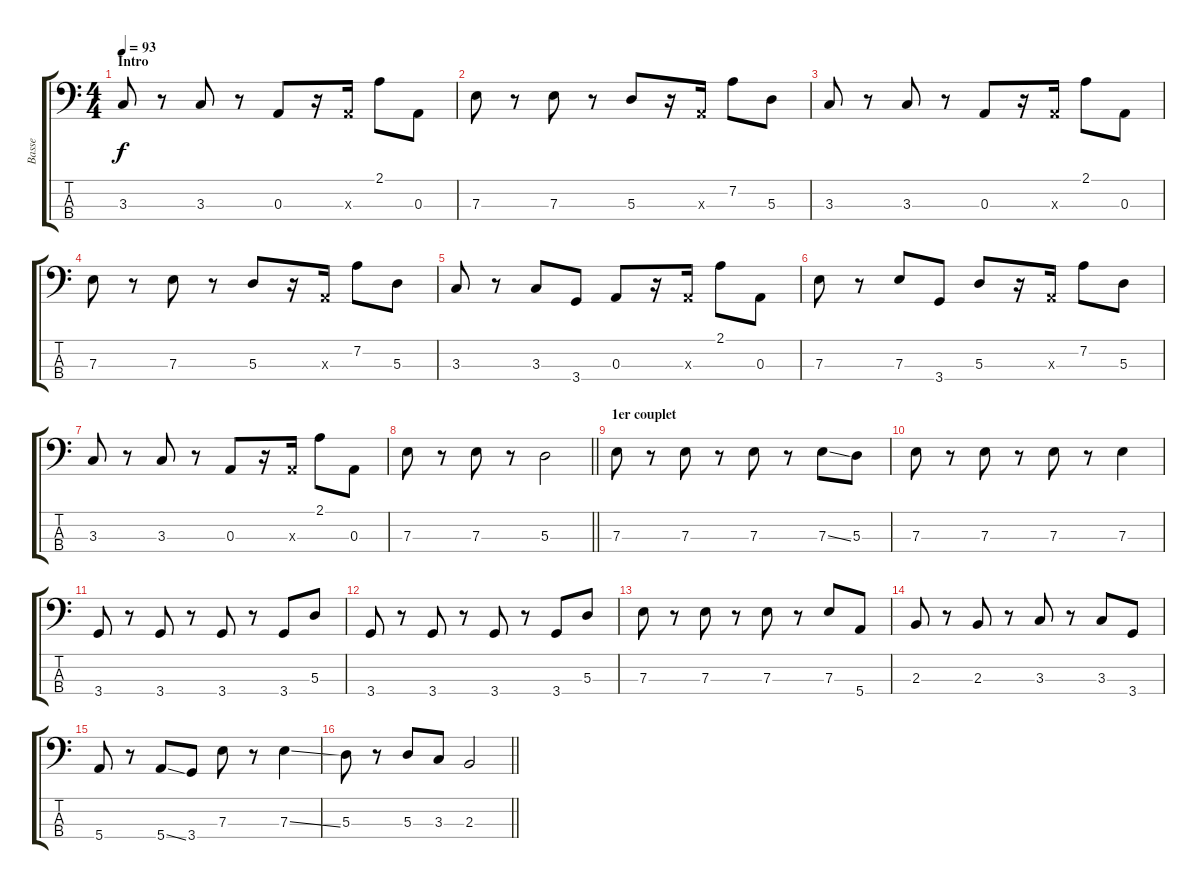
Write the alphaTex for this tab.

\track ("Basse" "Basse") {instrument electricbassfinger}
\staff {score tabs}
\tuning (G2 D2 A1 E1) {hide}
\ts (4 4)
\section ("" "Intro")
\tempo 93
\clef f4
\ks c
3.3.8{dy f instrument electricbassfinger} r.8 3.3.8 r.8 0.3.8 r.16 0.3{x}.16 2.1.8 0.3.8 |
7.3.8 r.8 7.3.8 r.8 5.3.8 r.16 0.3{x}.16 7.2.8 5.3.8 |
3.3.8 r.8 3.3.8 r.8 0.3.8 r.16 0.3{x}.16 2.1.8 0.3.8 |
7.3.8 r.8 7.3.8 r.8 5.3.8 r.16 0.3{x}.16 7.2.8 5.3.8 |
3.3.8 r.8 3.3.8 3.4.8 0.3.8 r.16 0.3{x}.16 2.1.8 0.3.8 |
7.3.8 r.8 7.3.8 3.4.8 5.3.8 r.16 0.3{x}.16 7.2.8 5.3.8 |
3.3.8 r.8 3.3.8 r.8 0.3.8 r.16 0.3{x}.16 2.1.8 0.3.8 |
\barLineRight lightlight
7.3.8 r.8 7.3.8 r.8 5.3.2 |
\section ("" "1er couplet")
7.3.8 r.8 7.3.8 r.8 7.3.8 r.8 7.3{ss}.8 5.3.8 |
7.3.8 r.8 7.3.8 r.8 7.3.8 r.8 7.3.4 |
3.4.8 r.8 3.4.8 r.8 3.4.8 r.8 3.4.8 5.3.8 |
3.4.8 r.8 3.4.8 r.8 3.4.8 r.8 3.4.8 5.3.8 |
7.3.8 r.8 7.3.8 r.8 7.3.8 r.8 7.3.8 5.4.8 |
2.3.8 r.8 2.3.8 r.8 3.3.8 r.8 3.3.8 3.4.8 |
5.4.8 r.8 5.4{ss}.8 3.4.8 7.3.8 r.8 7.3{ss}.4 |
\barLineRight lightlight
5.3.8 r.8 5.3.8 3.3.8 2.3.2
